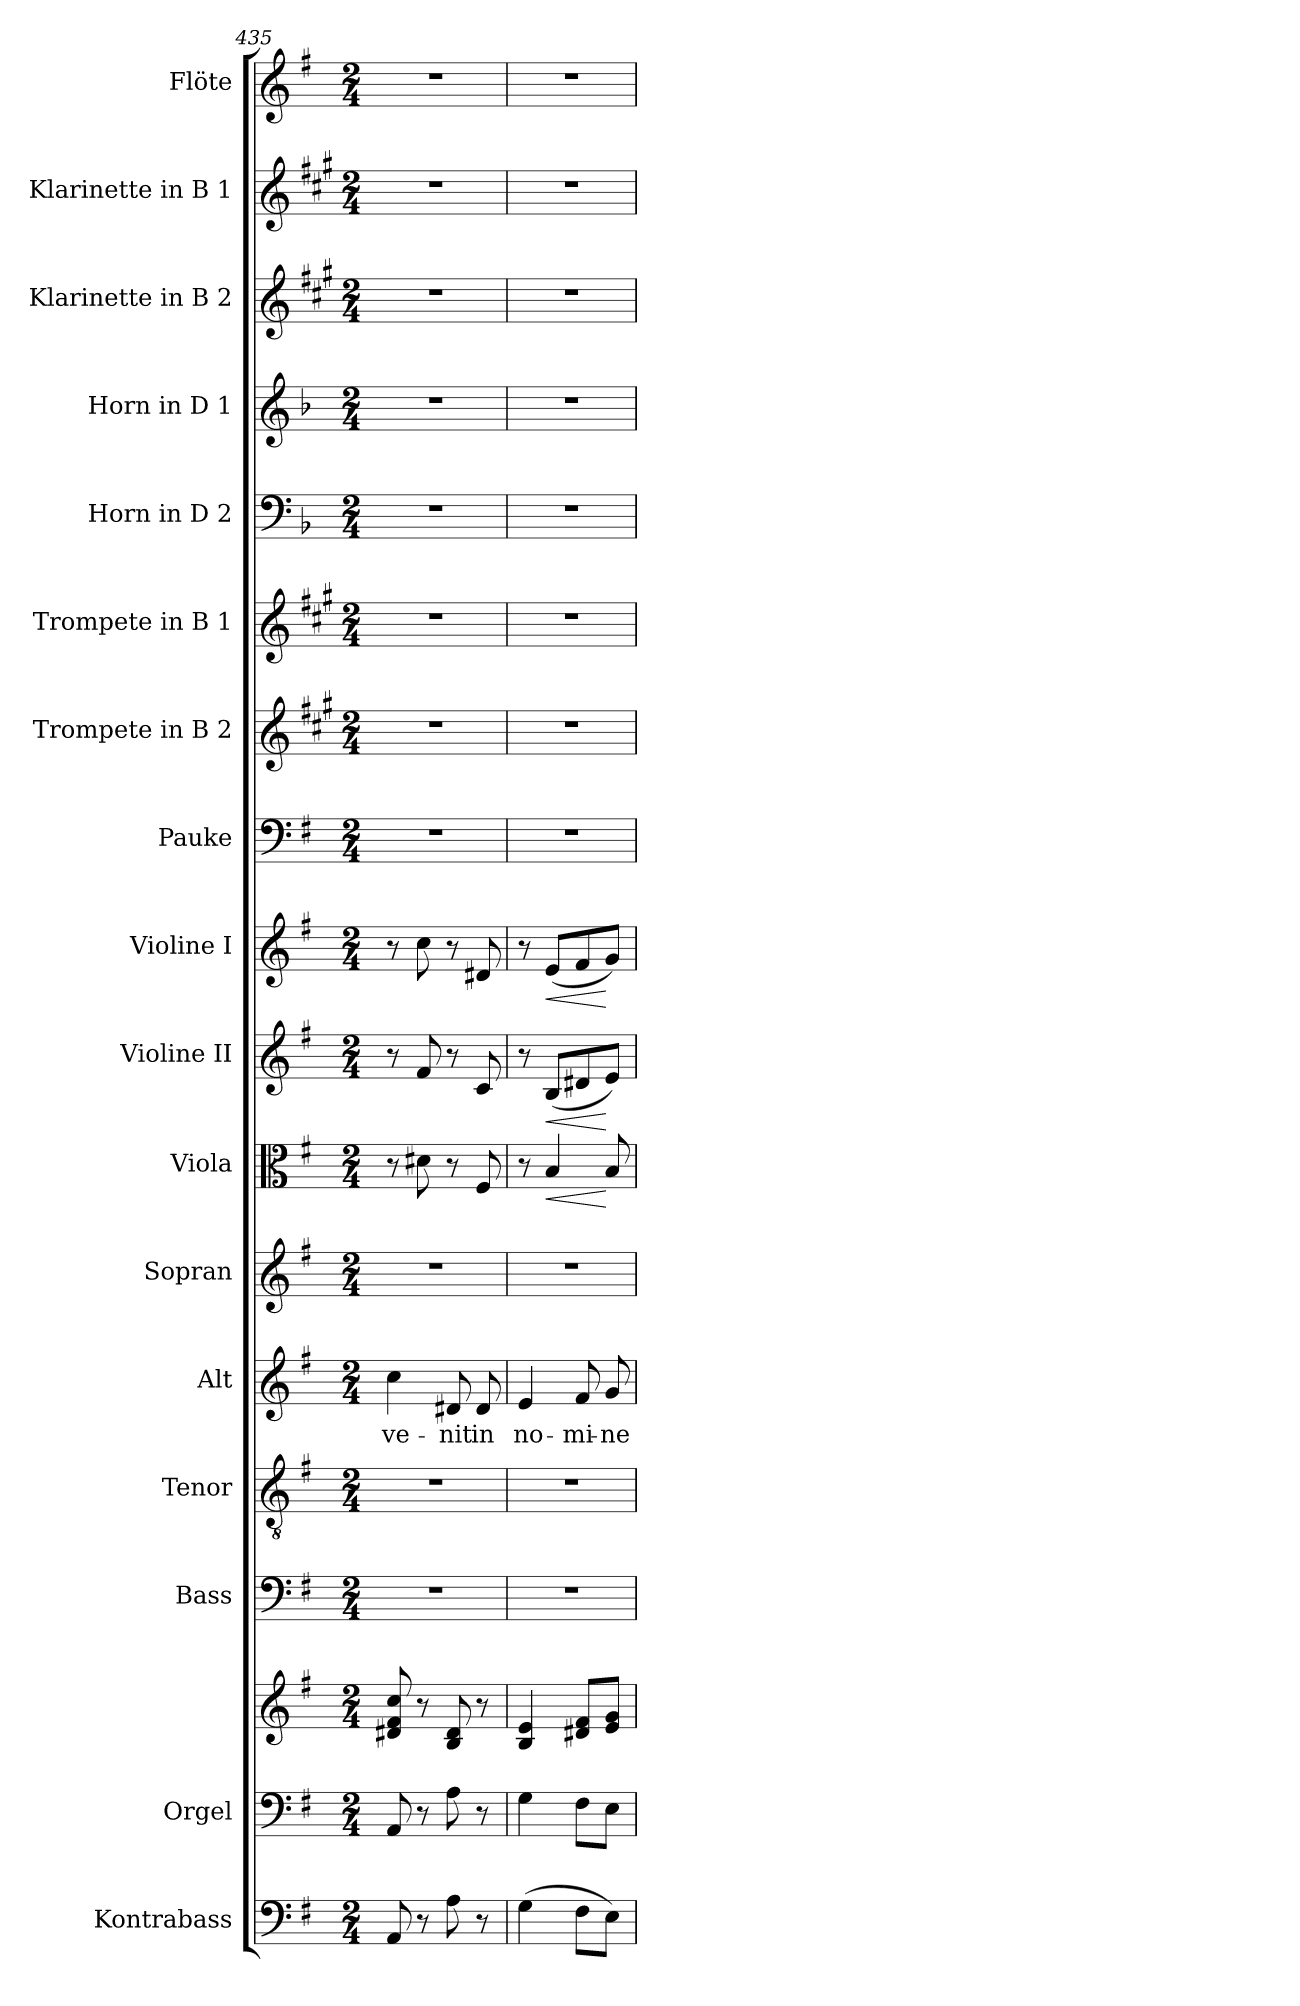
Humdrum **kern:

**kern	**kern	**kern	**kern	**kern	**kern	**text	**kern	**kern	**dynam	**kern	**dynam	**kern	**dynam	**kern	**kern	**kern	**kern	**kern	**kern	**kern	**kern
*part17	*part16	*part16	*part15	*part14	*part13	*part13	*part12	*part11	*part11	*part10	*part10	*part9	*part9	*part8	*part7	*part6	*part5	*part4	*part3	*part2	*part1
*staff18	*staff17	*staff16	*staff15	*staff14	*staff13	*staff13	*staff12	*staff11	*staff11	*staff10	*staff10	*staff9	*staff9	*staff8	*staff7	*staff6	*staff5	*staff4	*staff3	*staff2	*staff1
*I"Kontrabass	*I"Orgel	*	*I"Bass	*I"Tenor	*I"Alt	*	*I"Sopran	*I"Viola	*	*I"Violine II	*	*I"Violine I	*	*I"Pauke	*I"Trompete in B 2	*I"Trompete in B 1	*I"Horn in D 2	*I"Horn in D 1	*I"Klarinette in B 2	*I"Klarinette in B 1	*I"Flöte
*I'Kb.	*I'Org.	*	*I'B	*I'T	*I'A	*	*I'S	*I'Vla.	*	*I'Vl. II	*	*I'Vl. I	*	*I'Pk.	*I'Trp. 2	*I'Trp. 1	*I'Hrn. 2	*I'Hrn. 1	*I'Kl. 2	*I'Kl. 1	*I'Fl.
*clefF4	*clefF4	*clefG2	*clefF4	*clefGv2	*clefG2	*	*clefG2	*clefC3	*	*clefG2	*	*clefG2	*	*clefF4	*clefG2	*clefG2	*clefF4	*clefG2	*clefG2	*clefG2	*clefG2
*ITrd7c12	*	*	*	*	*	*	*	*	*	*	*	*	*	*	*ITrd1c2	*ITrd1c2	*ITrd-1c-2	*ITrd-1c-2	*ITrd1c2	*ITrd1c2	*
*k[f#]	*k[f#]	*k[f#]	*k[f#]	*k[f#]	*k[f#]	*	*k[f#]	*k[f#]	*	*k[f#]	*	*k[f#]	*	*k[f#]	*k[f#]	*k[f#]	*k[f#]	*k[f#]	*k[f#]	*k[f#]	*k[f#]
*G:	*G:	*G:	*G:	*G:	*G:	*	*G:	*G:	*	*G:	*	*G:	*	*G:	*G:	*G:	*G:	*G:	*G:	*G:	*G:
*M2/4	*M2/4	*M2/4	*M2/4	*M2/4	*M2/4	*	*M2/4	*M2/4	*	*M2/4	*	*M2/4	*	*M2/4	*M2/4	*M2/4	*M2/4	*M2/4	*M2/4	*M2/4	*M2/4
=435	=435	=435	=435	=435	=435	=435	=435	=435	=435	=435	=435	=435	=435	=435	=435	=435	=435	=435	=435	=435	=435
!	!	!	!	!	!	!LO:LY:b	!	!	!	!	!	!	!	!	!	!	!	!	!	!	!
8AAA/	8AA/	8d#X/ 8f#/ 8cc/	2r	2r	4cc\	ve-	2r	8r	.	8r	.	8r	.	2r	2r	2r	2r	2r	2r	2r	2r
8r	8r	8r	.	.	.	.	.	8d#X\	.	8f#/	.	8cc\	.	.	.	.	.	.	.	.	.
!	!	!	!	!	!	!LO:LY:b	!	!	!	!	!	!	!	!	!	!	!	!	!	!	!
8AA\	8A\	8B/ 8d#/	.	.	8d#X/	-nit	.	8r	.	8r	.	8r	.	.	.	.	.	.	.	.	.
!	!	!	!	!	!	!LO:LY:b	!	!	!	!	!	!	!	!	!	!	!	!	!	!	!
8r	8r	8r	.	.	8d#/	in	.	8F#/	.	8c/	.	8d#X/	.	.	.	.	.	.	.	.	.
=436	=436	=436	=436	=436	=436	=436	=436	=436	=436	=436	=436	=436	=436	=436	=436	=436	=436	=436	=436	=436	=436
!	!	!	!	!	!	!LO:LY:b	!	!	!	!	!	!	!	!	!	!	!	!	!	!	!
(>4GG\	4G\	4B/ 4e/	2r	2r	4e/	no-	2r	8r	.	8r	.	8r	.	2r	2r	2r	2r	2r	2r	2r	2r
!	!	!	!	!	!	!	!	!	!LO:HP:b	!	!LO:HP:b	!	!LO:HP:b	!	!	!	!	!	!	!	!
.	.	.	.	.	.	.	.	4B/	<	(<8B/L	<	(<8e/L	<	.	.	.	.	.	.	.	.
!	!	!	!	!	!	!LO:LY:b	!	!	!	!	!	!	!	!	!	!	!	!	!	!	!
8FF#\L	8F#\L	8d#X/ 8f#/L	.	.	8f#/	-mi-	.	.	.	8d#X/	.	8f#/	.	.	.	.	.	.	.	.	.
!	!	!	!	!	!	!LO:LY:b	!	!	!	!	!	!	!	!	!	!	!	!	!	!	!
8EE\J)	8E\J	8e/ 8g/J	.	.	8g/	-ne	.	8B/	[	8e/J)	[	8g/J)	[	.	.	.	.	.	.	.	.
=	=	=	=	=	=	=	=	=	=	=	=	=	=	=	=	=	=	=	=	=	=
*-	*-	*-	*-	*-	*-	*-	*-	*-	*-	*-	*-	*-	*-	*-	*-	*-	*-	*-	*-	*-	*-
